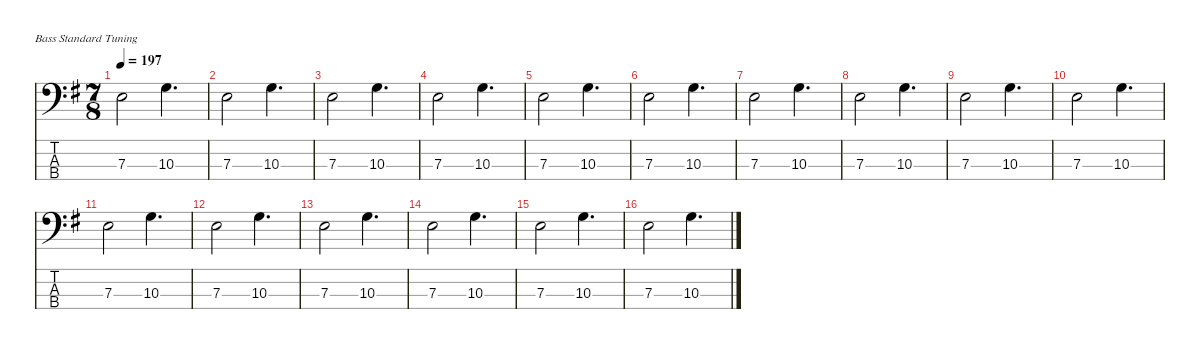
\defaultSystemsLayout 4
\hideDynamics
\bracketExtendMode nobrackets
\singleTrackTrackNamePolicy hidden
\multiTrackTrackNamePolicy hidden
\firstSystemTrackNameMode fullname
\firstSystemTrackNameOrientation horizontal
\otherSystemsTrackNameOrientation horizontal
\track ("Bass" "el.bs.") {defaultSystemsLayout 4 instrument electricbassfinger}
\staff {score tabs}
\tuning (G2 D2 A1 E1)
\ts (7 8)
\tempo 197
\clef f4
\ks eminor
7.3{acc forcenatural}.2{dy mf beam Down} 10.3{acc forcenatural}.4{d beam Down} |
7.3{acc forcenatural}.2{beam Down} 10.3{acc forcenatural}.4{d beam Down} |
7.3{acc forcenatural}.2{beam Down} 10.3{acc forcenatural}.4{d beam Down} |
7.3{acc forcenatural}.2{beam Down} 10.3{acc forcenatural}.4{d beam Down} |
7.3{acc forcenatural}.2{beam Down} 10.3{acc forcenatural}.4{d beam Down} |
7.3{acc forcenatural}.2{beam Down} 10.3{acc forcenatural}.4{d beam Down} |
7.3{acc forcenatural}.2{beam Down} 10.3{acc forcenatural}.4{d beam Down} |
7.3{acc forcenatural}.2{beam Down} 10.3{acc forcenatural}.4{d beam Down} |
7.3{acc forcenatural}.2{beam Down} 10.3{acc forcenatural}.4{d beam Down} |
7.3{acc forcenatural}.2{beam Down} 10.3{acc forcenatural}.4{d beam Down} |
7.3{acc forcenatural}.2{beam Down} 10.3{acc forcenatural}.4{d beam Down} |
7.3{acc forcenatural}.2{beam Down} 10.3{acc forcenatural}.4{d beam Down} |
7.3{acc forcenatural}.2{beam Down} 10.3{acc forcenatural}.4{d beam Down} |
7.3{acc forcenatural}.2{beam Down} 10.3{acc forcenatural}.4{d beam Down} |
7.3{acc forcenatural}.2{beam Down} 10.3{acc forcenatural}.4{d beam Down} |
7.3{acc forcenatural}.2{beam Down} 10.3{acc forcenatural}.4{d beam Down}
